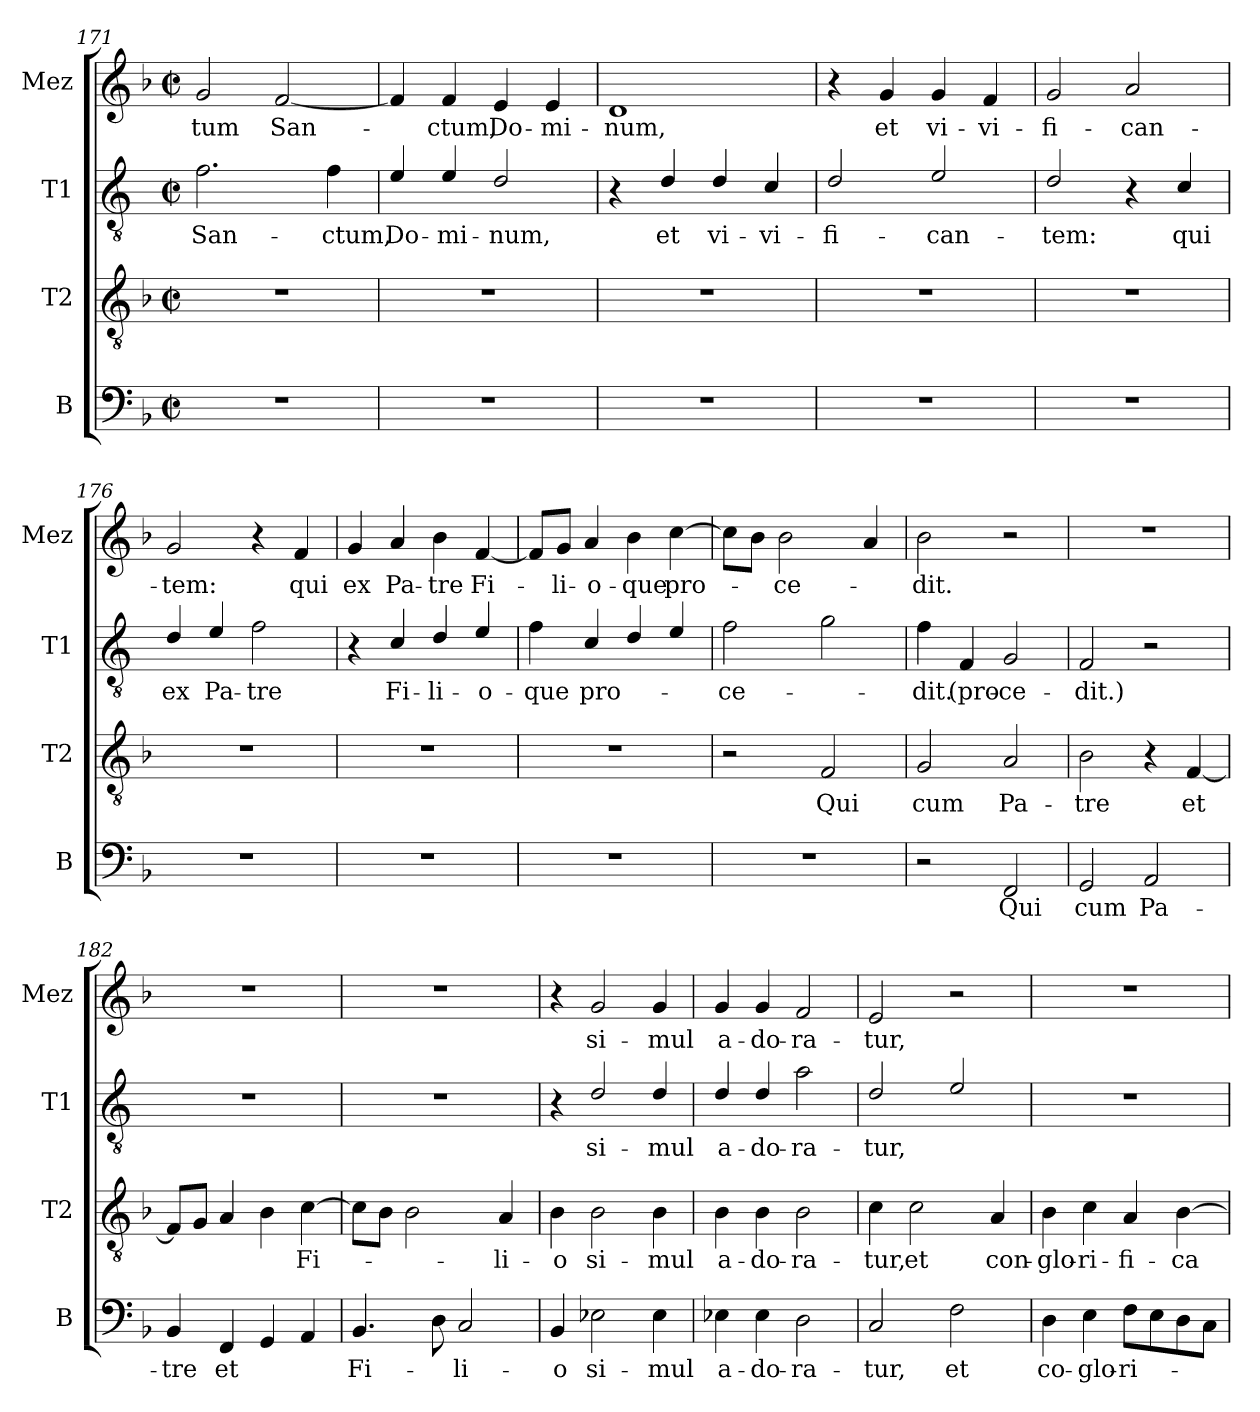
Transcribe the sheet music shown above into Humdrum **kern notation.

**kern	**text	**kern	**text	**kern	**text	**kern	**text
*part4	*part4	*part3	*part3	*part2	*part2	*part1	*part1
*staff4	*staff4	*staff3	*staff3	*staff2	*staff2	*staff1	*staff1
*I"B	*	*I"T2	*	*I"T1	*	*I"Mez	*
*I'B	*	*I'T2	*	*I'T1	*	*I'Mez	*
*clefF4	*	*clefGv2	*	*clefGv2	*	*clefG2	*
*	*	*	*	*ITrd4c7	*	*	*
*k[b-]	*	*k[b-]	*	*k[b-]	*	*k[b-]	*
*M2/2	*	*M2/2	*	*M2/2	*	*M2/2	*
*met(c|)	*	*met(c|)	*	*met(c|)	*	*met(c|)	*
=171	=171	=171	=171	=171	=171	=171	=171
!	!	!	!	!	!LO:LY:b	!	!LO:LY:b
1r	.	1r	.	2.B-\	San-	2g/	-tum
!	!	!	!	!	!	!	!LO:LY:b
.	.	.	.	.	.	[2f/	San-
!	!	!	!	!	!LO:LY:b	!	!
.	.	.	.	4B-\	-ctum,	.	.
=172	=172	=172	=172	=172	=172	=172	=172
!	!	!	!	!	!LO:LY:b	!	!
1r	.	1r	.	4A/	Do-	4f/]	.
!	!	!	!	!	!LO:LY:b	!	!LO:LY:b
.	.	.	.	4A/	-mi-	4f/	-ctum,
!	!	!	!	!	!LO:LY:b	!	!LO:LY:b
.	.	.	.	2G/	-num,	4e/	Do-
!	!	!	!	!	!	!	!LO:LY:b
.	.	.	.	.	.	4e/	-mi-
=173	=173	=173	=173	=173	=173	=173	=173
!	!	!	!	!	!	!	!LO:LY:b
1r	.	1r	.	4r	.	1d	-num,
!	!	!	!	!	!LO:LY:b	!	!
.	.	.	.	4G/	et	.	.
!	!	!	!	!	!LO:LY:b	!	!
.	.	.	.	4G/	vi-	.	.
!	!	!	!	!	!LO:LY:b	!	!
.	.	.	.	4F/	-vi-	.	.
!!LO:LB:g=z
=174	=174	=174	=174	=174	=174	=174	=174
!	!	!	!	!	!LO:LY:b	!	!
1r	.	1r	.	2G/	-fi-	4r	.
!	!	!	!	!	!	!	!LO:LY:b
.	.	.	.	.	.	4g/	et
!	!	!	!	!	!LO:LY:b	!	!LO:LY:b
.	.	.	.	2A/	-can-	4g/	vi-
!	!	!	!	!	!	!	!LO:LY:b
.	.	.	.	.	.	4f/	-vi-
=175	=175	=175	=175	=175	=175	=175	=175
!	!	!	!	!	!LO:LY:b	!	!LO:LY:b
1r	.	1r	.	2G/	-tem:	2g/	-fi-
!	!	!	!	!	!	!	!LO:LY:b
.	.	.	.	4r	.	2a/	-can-
!	!	!	!	!	!LO:LY:b	!	!
.	.	.	.	4F/	qui	.	.
=176	=176	=176	=176	=176	=176	=176	=176
!	!	!	!	!	!LO:LY:b	!	!LO:LY:b
1r	.	1r	.	4G/	ex	2g/	-tem:
!	!	!	!	!	!LO:LY:b	!	!
.	.	.	.	4A/	Pa-	.	.
!	!	!	!	!	!LO:LY:b	!	!
.	.	.	.	2B-\	-tre	4r	.
!	!	!	!	!	!	!	!LO:LY:b
.	.	.	.	.	.	4f/	qui
=177	=177	=177	=177	=177	=177	=177	=177
!	!	!	!	!	!	!	!LO:LY:b
1r	.	1r	.	4r	.	4g/	ex
!	!	!	!	!	!LO:LY:b	!	!LO:LY:b
.	.	.	.	4F/	Fi-	4a/	Pa-
!	!	!	!	!	!LO:LY:b	!	!LO:LY:b
.	.	.	.	4G/	-li-	4b-\	-tre
!	!	!	!	!	!LO:LY:b	!	!LO:LY:b
.	.	.	.	4A/	-o-	[4f/	Fi-
=178	=178	=178	=178	=178	=178	=178	=178
!	!	!	!	!	!LO:LY:b	!	!
1r	.	1r	.	4B-\	-que	8f/L]	.
!	!	!	!	!	!	!	!LO:LY:b
.	.	.	.	.	.	8g/J	-li-
!	!	!	!	!	!LO:LY:b	!	!LO:LY:b
.	.	.	.	4F/	pro-	4a/	-o-
!	!	!	!	!	!	!	!LO:LY:b
.	.	.	.	4G/	.	4b-\	-que
!	!	!	!	!	!	!	!LO:LY:b
.	.	.	.	4A/	.	[4cc\	pro-
!!LO:PB:g=z
=179	=179	=179	=179	=179	=179	=179	=179
!	!	!	!	!	!LO:LY:b	!	!
1r	.	2r	.	2B-\	ce-	8cc\L]	.
.	.	.	.	.	.	8b-\J	.
!	!	!	!	!	!	!	!LO:LY:b
.	.	.	.	.	.	2b-\	-ce-
!	!	!	!LO:LY:b	!	!	!	!
.	.	2F/	Qui	2c\	.	.	.
.	.	.	.	.	.	4a/	.
=180	=180	=180	=180	=180	=180	=180	=180
!	!	!	!LO:LY:b	!	!LO:LY:b	!	!LO:LY:b
2r	.	2G/	cum	4B-\	-dit.	2b-\	-dit.
!	!	!	!	!	!LO:LY:b	!	!
.	.	.	.	4BB-/	(pro-	.	.
!	!LO:LY:b	!	!LO:LY:b	!	!LO:LY:b	!	!
2FF/	Qui	2A/	Pa-	2C/	-ce-	2r	.
=181	=181	=181	=181	=181	=181	=181	=181
!	!LO:LY:b	!	!LO:LY:b	!	!LO:LY:b	!	!
2GG/	cum	2B-\	-tre	2BB-/	-dit.)	1r	.
!	!LO:LY:b	!	!	!	!	!	!
2AA/	Pa-	4r	.	2r	.	.	.
!	!	!	!LO:LY:b	!	!	!	!
.	.	[4F/	et	.	.	.	.
=182	=182	=182	=182	=182	=182	=182	=182
!	!LO:LY:b	!	!	!	!	!	!
4BB-/	-tre	8F/L]	.	1r	.	1r	.
.	.	8G/J	.	.	.	.	.
!	!LO:LY:b	!	!	!	!	!	!
4FF/	et	4A/	.	.	.	.	.
4GG/	.	4B-\	.	.	.	.	.
!	!	!	!LO:LY:b	!	!	!	!
4AA/	.	[4c\	Fi-	.	.	.	.
=183	=183	=183	=183	=183	=183	=183	=183
!	!LO:LY:b	!	!	!	!	!	!
4.BB-/	Fi-	8c\L]	.	1r	.	1r	.
.	.	8B-\J	.	.	.	.	.
.	.	2B-\	.	.	.	.	.
8D\	.	.	.	.	.	.	.
!	!LO:LY:b	!	!	!	!	!	!
2C/	-li-	.	.	.	.	.	.
!	!	!	!LO:LY:b	!	!	!	!
.	.	4A/	-li-	.	.	.	.
=184	=184	=184	=184	=184	=184	=184	=184
!	!LO:LY:b	!	!LO:LY:b	!	!	!	!
4BB-/	-o	4B-\	-o	4r	.	4r	.
!	!LO:LY:b	!	!LO:LY:b	!	!LO:LY:b	!	!LO:LY:b
2E-X\	si-	2B-\	si-	2G/	si-	2g/	si-
!	!LO:LY:b	!	!LO:LY:b	!	!LO:LY:b	!	!LO:LY:b
4E-\	-mul	4B-\	-mul	4G/	-mul	4g/	-mul
!!LO:LB:g=z
=185	=185	=185	=185	=185	=185	=185	=185
!	!LO:LY:b	!	!LO:LY:b	!	!LO:LY:b	!	!LO:LY:b
4E-X\	a-	4B-\	a-	4G/	a-	4g/	a-
!	!LO:LY:b	!	!LO:LY:b	!	!LO:LY:b	!	!LO:LY:b
4E-\	-do-	4B-\	-do-	4G/	-do-	4g/	-do-
!	!LO:LY:b	!	!LO:LY:b	!	!LO:LY:b	!	!LO:LY:b
2D\	-ra-	2B-\	-ra-	2d\	-ra-	2f/	-ra-
=186	=186	=186	=186	=186	=186	=186	=186
!	!LO:LY:b	!	!LO:LY:b	!	!LO:LY:b	!	!LO:LY:b
2C/	-tur,	4c\	-tur,	2G/	-tur,	2e/	-tur,
!	!	!	!LO:LY:b	!	!	!	!
.	.	2c\	et	.	.	.	.
!	!LO:LY:b	!	!	!	!	!	!
2F\	et	.	.	2A/	.	2r	.
!	!	!	!LO:LY:b	!	!	!	!
.	.	4A/	con-	.	.	.	.
=187	=187	=187	=187	=187	=187	=187	=187
!	!LO:LY:b	!	!LO:LY:b	!	!	!	!
4D\	co-	4B-\	-glo-	1r	.	1r	.
!	!LO:LY:b	!	!LO:LY:b	!	!	!	!
4E\	-glo-	4c\	-ri-	.	.	.	.
!	!LO:LY:b	!	!LO:LY:b	!	!	!	!
8F\L	-ri-	4A/	-fi-	.	.	.	.
8E\	.	.	.	.	.	.	.
!	!	!	!LO:LY:b	!	!	!	!
8D\	.	[4B-\	-ca-	.	.	.	.
8C\J	.	.	.	.	.	.	.
=	=	=	=	=	=	=	=
*-	*-	*-	*-	*-	*-	*-	*-
